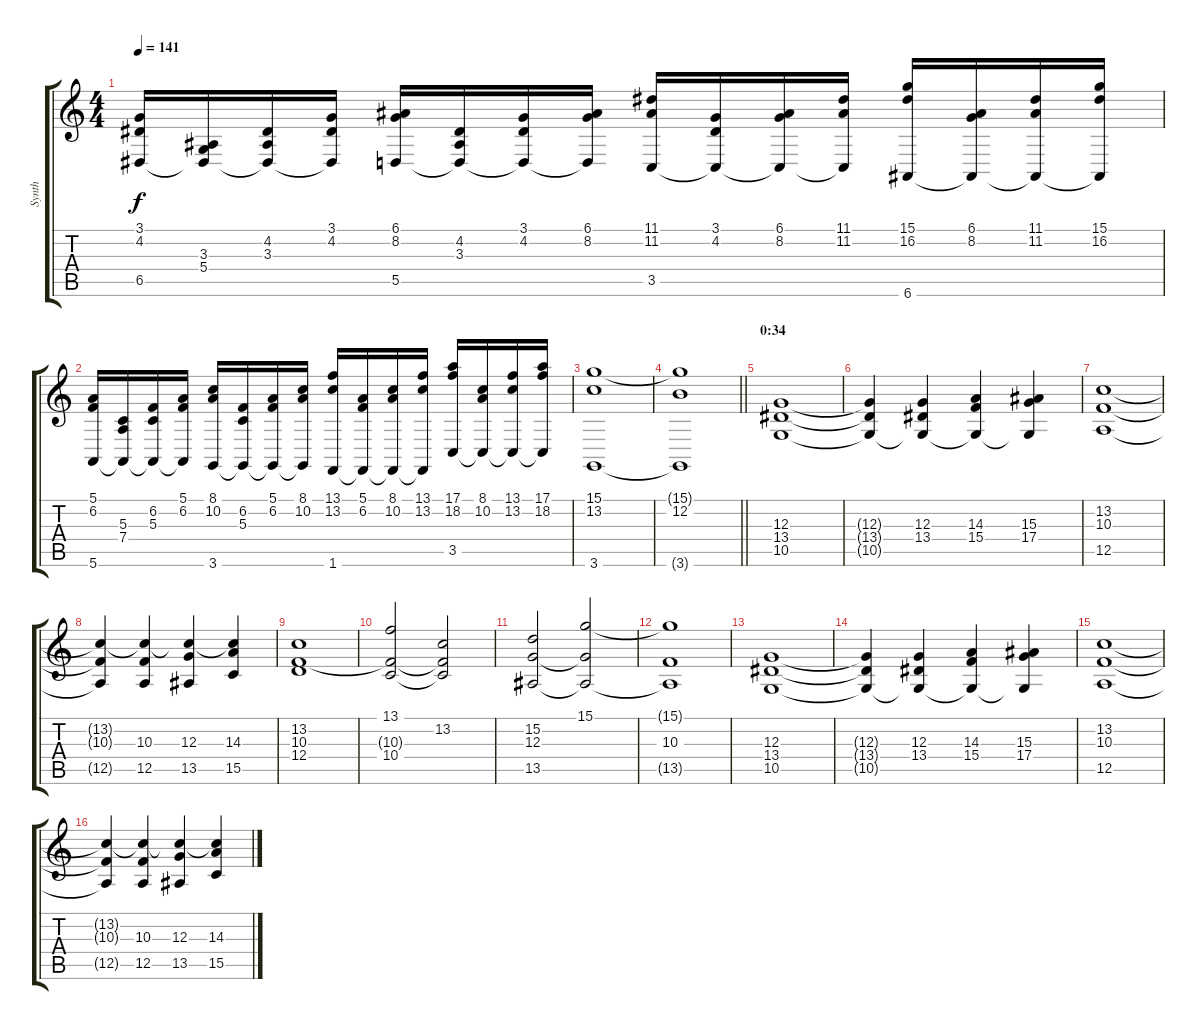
\track ("Synth" "Synth") {instrument stringensemble1}
\staff {score tabs}
\tuning (E4 B3 G3 D3 A2 E2) {hide}
\ts (4 4)
\tempo 141
\clef g2
\ks c
(3.1 4.2 6.5).16{dy f} (3.3 5.4 6.5{t}).16 (4.2 3.3 6.5{t}).16 (3.1 4.2 6.5{t}).16 (6.1 8.2 5.5).16 (4.2 3.3 5.5{t}).16 (3.1 4.2 5.5{t}).16 (6.1 8.2 5.5{t}).16 (11.1 11.2 3.5).16 (3.1 4.2 3.5{t}).16 (6.1 8.2 3.5{t}).16 (11.1 11.2 3.5{t}).16 (15.1 16.2 6.6).16 (6.1 8.2 6.6{t}).16 (11.1 11.2 6.6{t}).16 (15.1 16.2 6.6{t}).16 |
(5.1 6.2 5.6).16 (5.3 7.4 5.6{t}).16 (6.2 5.3 5.6{t}).16 (5.1 6.2 5.6{t}).16 (8.1 10.2 3.6).16 (6.2 5.3 3.6{t}).16 (5.1 6.2 3.6{t}).16 (8.1 10.2 3.6{t}).16 (13.1 13.2 1.6).16 (5.1 6.2 1.6{t}).16 (8.1 10.2 1.6{t}).16 (13.1 13.2 1.6{t}).16 (17.1 18.2 3.5).16 (8.1 10.2 3.5{t}).16 (13.1 13.2 3.5{t}).16 (17.1 18.2 3.5{t}).16 |
(15.1 13.2 3.6).1 |
\barLineRight lightlight
(15.1{t} 12.2 3.6{t}).1 |
\section ("" "0:34")
(12.3 13.4 10.5).1 |
(12.3{t} 13.4{t} 10.5{t}).4 (12.3 13.4 10.5{t}).4 (14.3 15.4 10.5{t}).4 (15.3 17.4 10.5{t}).4 |
(13.2 10.3 12.5).1 |
(13.2{t} 10.3{t} 12.5{t}).4 (13.2{t} 10.3 12.5).4 (13.2{t} 12.3 13.5).4 (13.2{t} 14.3 15.5).4 |
(13.2 10.3 12.4).1 |
(13.1 10.3{t} 10.4).2 (13.2 10.3{t} 10.4{t}).2 |
(15.2 12.3 13.5).2 (15.1 12.3{t} 13.5{t}).2 |
(15.1{t} 10.3 13.5{t}).1 |
(12.3 13.4 10.5).1 |
(12.3{t} 13.4{t} 10.5{t}).4 (12.3 13.4 10.5{t}).4 (14.3 15.4 10.5{t}).4 (15.3 17.4 10.5{t}).4 |
(13.2 10.3 12.5).1 |
(13.2{t} 10.3{t} 12.5{t}).4 (13.2{t} 10.3 12.5).4 (13.2{t} 12.3 13.5).4 (13.2{t} 14.3 15.5).4
